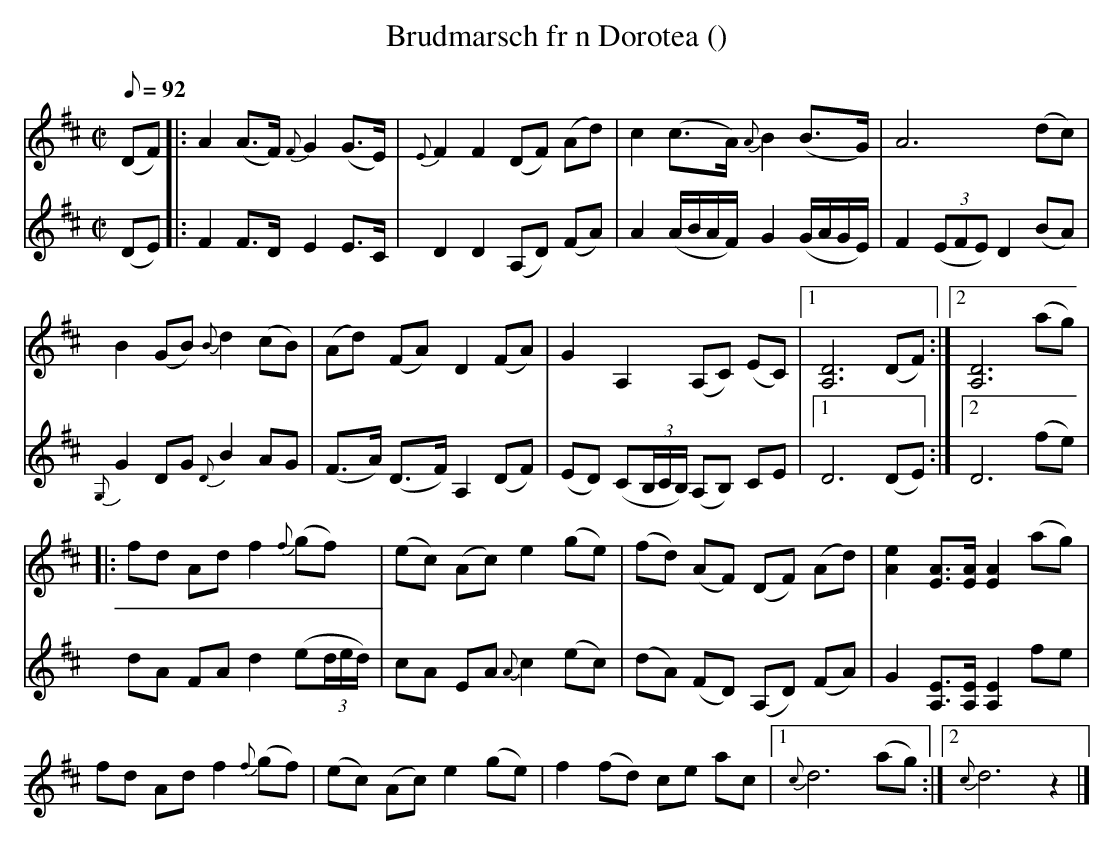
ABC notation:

X:1
T: Brudmarsch fr n Dorotea ()
M: C|
L: 1/8
K: D
Q: 92
V:1
(DF) |: A2(A>F) {F}G2(G>E) | {E}F2F2 (DF) (Ad) | c2(c>A) {A}B2(B>G) | A6(dc) |
B2(GB) {B}d2(cB) | (Ad) (FA) D2(FA) | G2A,2 (A,C) (EC) |1 [A,D]6(DF) :|2 [A,D]6(ag) |
|: fd Ad f2{f}(gf) | (ec) (Ac) e2(ge) | (fd) (AF) (DF) (Ad) | [Ae]2[EA]>[EA] [EA]2(ag) |
fd Ad f2{f}(gf) | (ec) (Ac) e2(ge) | f2 (fd) ce ac |1 {c}d6(ag) :|2 {c}d6z2 |]
V:2
(DE) |: F2F>D E2E>C | D2D2 (A,D) (FA) | A2(A/B/A/F/) G2(G/A/G/E/) | F2 (3(EFE) D2(BA) |
{G,}G2DG {D}B2AG | (F>A) (D>F) A,2(DF) | (ED) (C(3B,/C/B,/) (A,B,) CE |1 D6(DE) :|2 D6(fe) |
dA FA d2 (e(3d/e/d/) | cA EA {A}c2(ec) | (dA) (FD) (A,D) (FA) | G2[A,E]>[A,E] [A,E]2fe |
